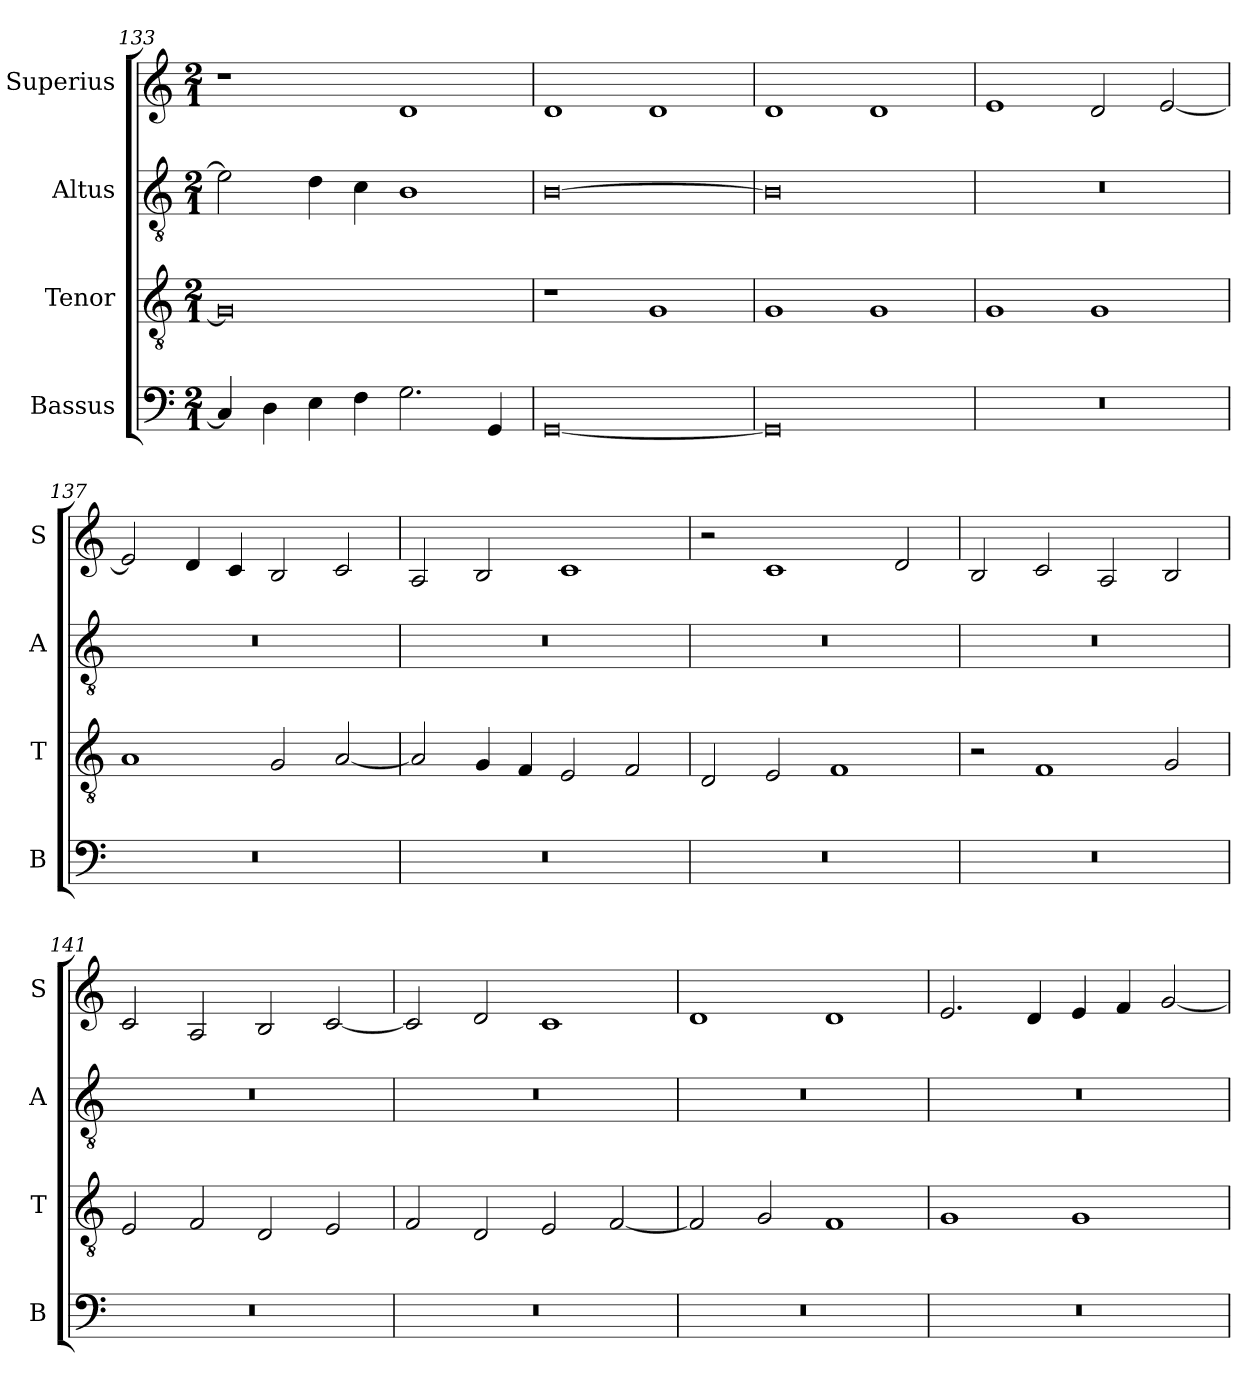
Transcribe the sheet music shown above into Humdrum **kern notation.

**kern	**kern	**kern	**kern
*part4	*part3	*part2	*part1
*staff4	*staff3	*staff2	*staff1
*I"Bassus	*I"Tenor	*I"Altus	*I"Superius
*I'B	*I'T	*I'A	*I'S
*clefF4	*clefGv2	*clefGv2	*clefG2
*k[]	*k[]	*k[]	*k[]
*M2/1	*M2/1	*M2/1	*M2/1
=133	=133	=133	=133
4C/]	0G]	2e\]	1r
4D\	.	.	.
4E\	.	4d\	.
4F\	.	4c\	.
2.G\	.	1B	1d
4GG/	.	.	.
=134	=134	=134	=134
[0GG	1r	[0B	1d
.	1G	.	1d
=135	=135	=135	=135
0GG]	1G	0B]	1d
.	1G	.	1d
=136	=136	=136	=136
0r	1G	0r	1e
.	1G	.	2d/
.	.	.	[2e/
=137	=137	=137	=137
0r	1A	0r	2e/]
.	.	.	4d/
.	.	.	4c/
.	2G/	.	2B/
.	[2A/	.	2c/
=138	=138	=138	=138
0r	2A/]	0r	2A/
.	4G/	.	2B/
.	4F/	.	.
.	2E/	.	1c
.	2F/	.	.
=139	=139	=139	=139
0r	2D/	0r	2r
.	2E/	.	1c
.	1F	.	.
.	.	.	2d/
=140	=140	=140	=140
0r	2r	0r	2B/
.	1F	.	2c/
.	.	.	2A/
.	2G/	.	2B/
=141	=141	=141	=141
0r	2E/	0r	2c/
.	2F/	.	2A/
.	2D/	.	2B/
.	2E/	.	[2c/
=142	=142	=142	=142
0r	2F/	0r	2c/]
.	2D/	.	2d/
.	2E/	.	1c
.	[2F/	.	.
=143	=143	=143	=143
0r	2F/]	0r	1d
.	2G/	.	.
.	1F	.	1d
=144	=144	=144	=144
0r	1G	0r	2.e/
.	.	.	4d/
.	1G	.	4e/
.	.	.	4f/
.	.	.	[2g/
=	=	=	=
*-	*-	*-	*-
